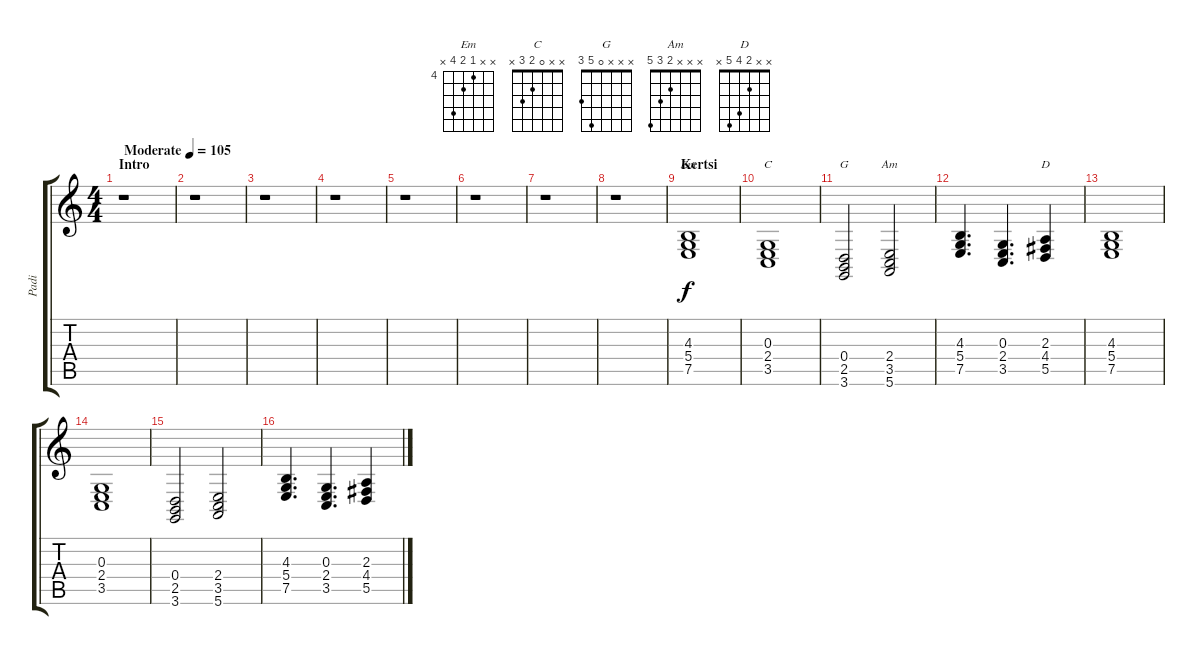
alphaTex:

\track ("Padi" "Padi") {instrument pad2warm}
\staff {score tabs}
\tuning (E4 B3 G3 D3 A2 E2) {hide}
\chord ("Em" x x 4 5 7 x) {firstfret 4}
\chord ("C" x x 0 2 3 x)
\chord ("G" x x x 0 5 3)
\chord ("Am" x x x 2 3 5)
\chord ("D" x x 2 4 5 x)
\ts (4 4)
\section ("" "Intro")
\tempo (105 "Moderate")
\clef g2
\ks c
r.1{dy f instrument pad2warm} |
r.1 |
r.1 |
r.1 |
r.1 |
r.1 |
r.1 |
r.1 |
\section ("" "Kertsi")
(4.3 5.4 7.5).1{ch "Em"} |
(0.3 2.4 3.5).1{ch "C"} |
(0.4 2.5 3.6).2{ch "G"} (2.4 3.5 5.6).2{ch "Am"} |
(4.3 5.4 7.5).4{d} (0.3 2.4 3.5).4{d} (2.3 4.4 5.5).4{ch "D"} |
(4.3 5.4 7.5).1 |
(0.3 2.4 3.5).1 |
(0.4 2.5 3.6).2 (2.4 3.5 5.6).2 |
(4.3 5.4 7.5).4{d} (0.3 2.4 3.5).4{d} (2.3 4.4 5.5).4
